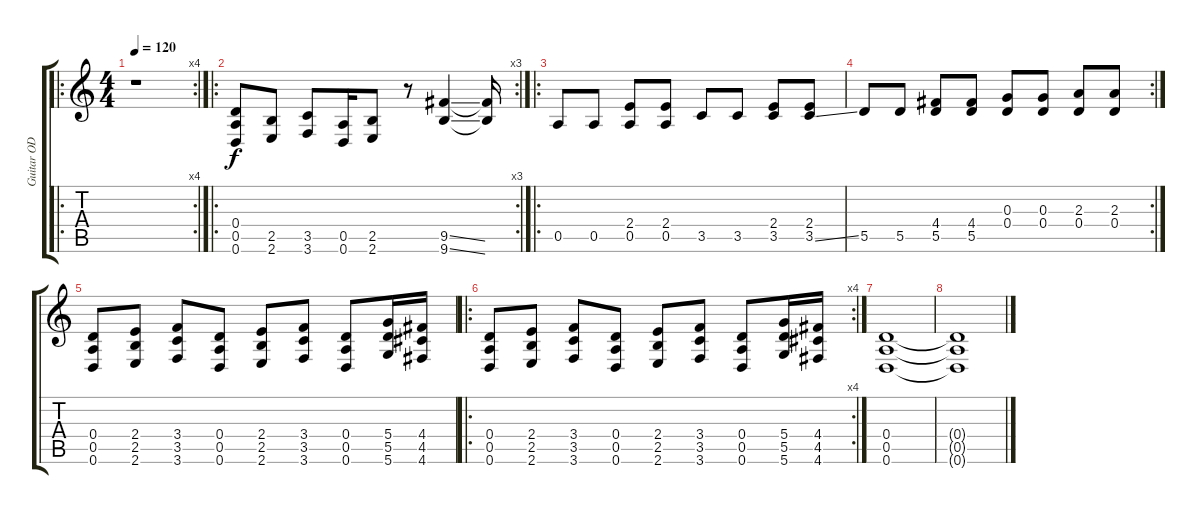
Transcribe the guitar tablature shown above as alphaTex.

\track ("Guitar OD" "Guitar OD") {instrument distortionguitar}
\staff {score tabs}
\tuning (E4 B3 G3 D3 A2 D2) {hide}
\ro
\rc 4
\ts (4 4)
\tempo 120
\clef g2
\ks c
r.1{dy f} |
\ro
\rc 3
(0.4 0.5 0.6).8 (2.5 2.6).8 (3.5 3.6).8 (0.5 0.6).16 (2.5 2.6).8 r.8 (9.5{ss} 9.6{ss}).4 (9.5{t} 9.6{t}).16 |
\ro
0.5.8 0.5.8 (2.4 0.5).8 (2.4 0.5).8 3.5.8 3.5.8 (2.4 3.5).8 (2.4 3.5{ss}).8 |
\rc 2
5.5.8 5.5.8 (4.4 5.5).8 (4.4 5.5).8 (0.3 0.4).8 (0.3 0.4).8 (2.3 0.4).8 (2.3 0.4).8 |
(0.4 0.5 0.6).8 (2.4 2.5 2.6).8 (3.4 3.5 3.6).8 (0.4 0.5 0.6).8 (2.4 2.5 2.6).8 (3.4 3.5 3.6).8 (0.4 0.5 0.6).8 (5.4 5.5 5.6).16 (4.4 4.5 4.6).16 |
\ro
\rc 4
(0.4 0.5 0.6).8 (2.4 2.5 2.6).8 (3.4 3.5 3.6).8 (0.4 0.5 0.6).8 (2.4 2.5 2.6).8 (3.4 3.5 3.6).8 (0.4 0.5 0.6).8 (5.4 5.5 5.6).16 (4.4 4.5 4.6).16 |
(0.4 0.5 0.6).1 |
(0.4{t} 0.5{t} 0.6{t}).1
